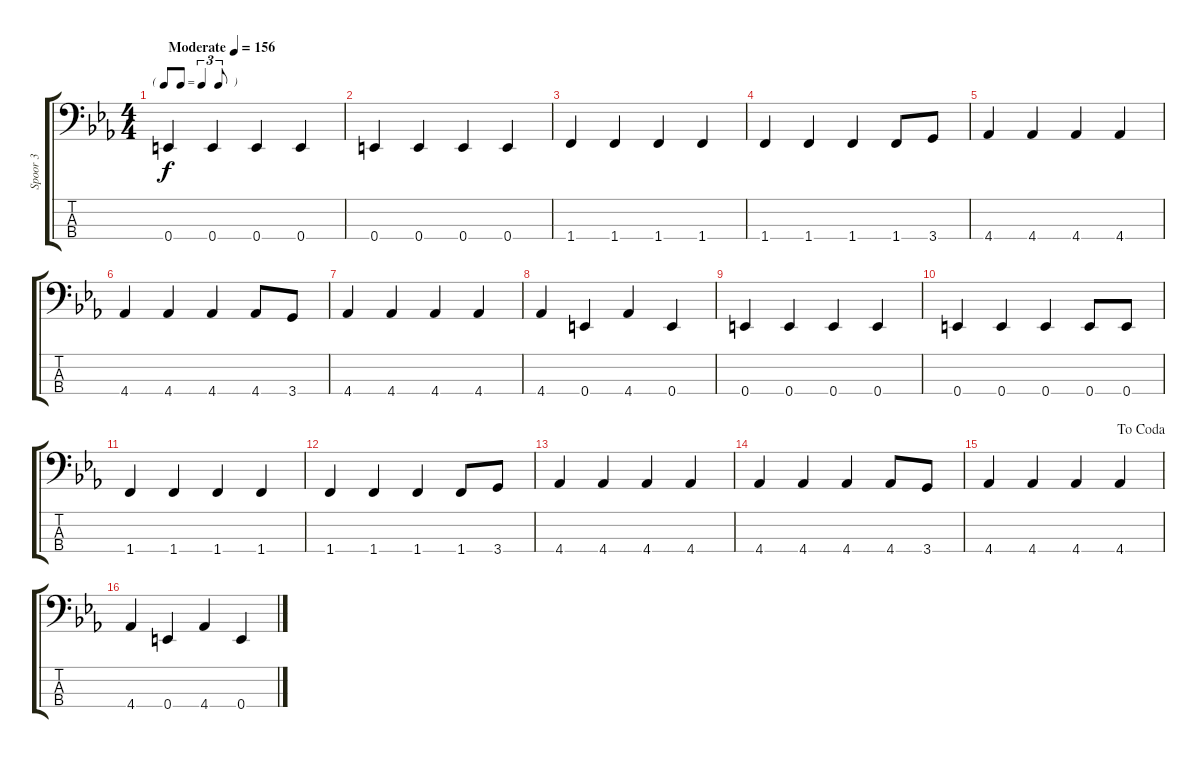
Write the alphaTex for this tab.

\track ("Spoor 3" "Spoor 3") {instrument electricbassfinger}
\staff {score tabs}
\tuning (G2 D2 A1 E1) {hide}
\ts (4 4)
\tf triplet8th
\tempo (156 "Moderate")
\clef f4
\ks eb
0.4.4{dy f instrument electricbassfinger} 0.4.4 0.4.4 0.4.4 |
0.4.4 0.4.4 0.4.4 0.4.4 |
1.4.4 1.4.4 1.4.4 1.4.4 |
1.4.4 1.4.4 1.4.4 1.4.8 3.4.8 |
4.4.4 4.4.4 4.4.4 4.4.4 |
4.4.4 4.4.4 4.4.4 4.4.8 3.4.8 |
4.4.4 4.4.4 4.4.4 4.4.4 |
4.4.4 0.4.4 4.4.4 0.4.4 |
0.4.4 0.4.4 0.4.4 0.4.4 |
0.4.4 0.4.4 0.4.4 0.4.8 0.4.8 |
1.4.4 1.4.4 1.4.4 1.4.4 |
1.4.4 1.4.4 1.4.4 1.4.8 3.4.8 |
4.4.4 4.4.4 4.4.4 4.4.4 |
4.4.4 4.4.4 4.4.4 4.4.8 3.4.8 |
\jump dacoda
4.4.4 4.4.4 4.4.4 4.4.4 |
4.4.4 0.4.4 4.4.4 0.4.4
